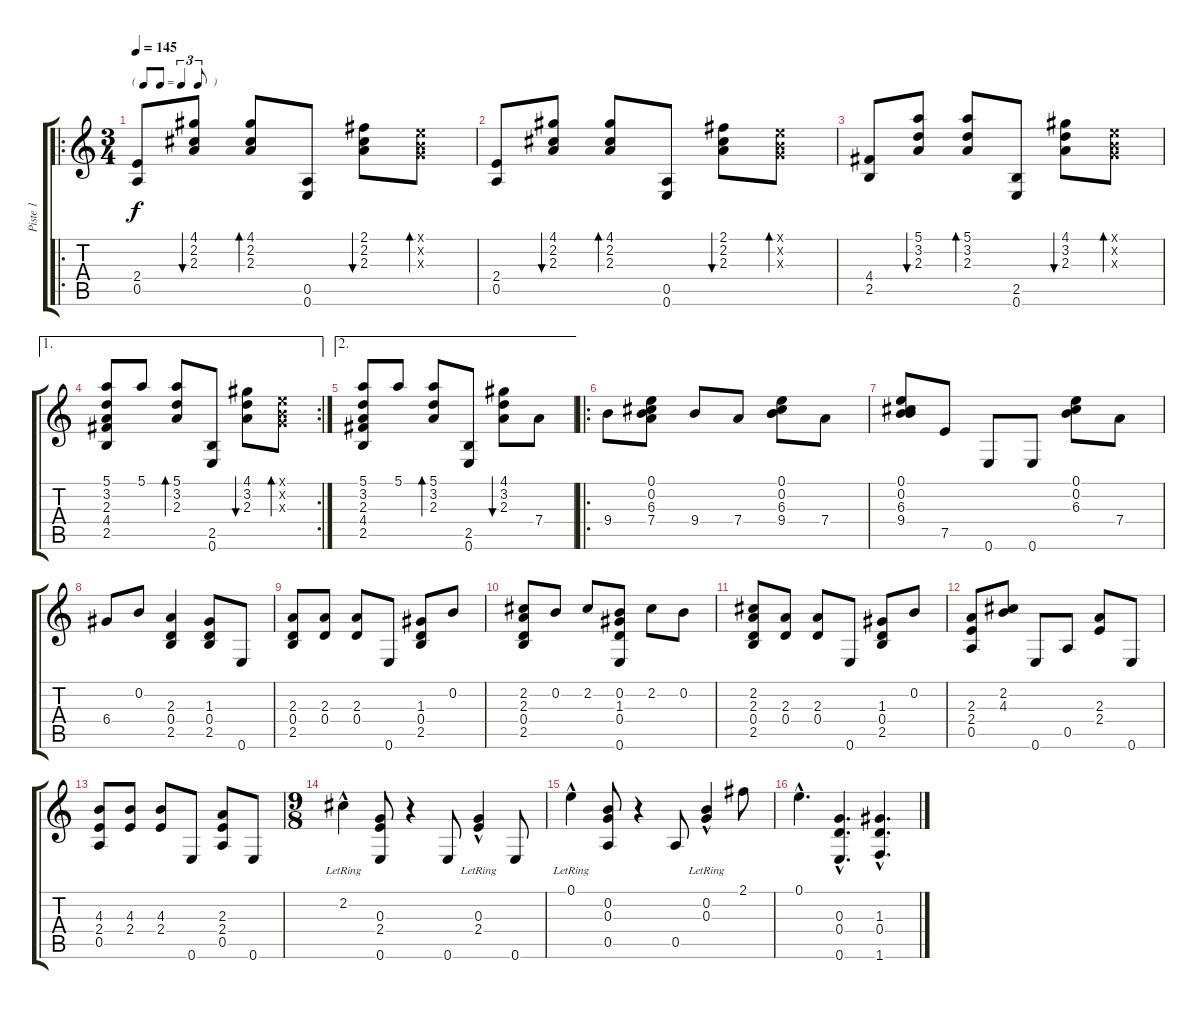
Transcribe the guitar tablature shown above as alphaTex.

\track ("Piste 1" "Piste 1") {instrument acousticguitarnylon}
\staff {score tabs}
\tuning (E4 B3 G3 D3 A2 E2) {hide}
\ro
\ts (3 4)
\tf triplet8th
\tempo 145
\clef g2
\ks c
(2.4 0.5).8{dy f instrument acousticguitarnylon} (4.1 2.2 2.3).8{bu 60} (4.1 2.2 2.3).8{bd 60} (0.5 0.6).8 (2.1 2.2 2.3).8{bu 60} (0.1{x} 0.2{x} 0.3{x}).8{bd 60} |
(2.4 0.5).8 (4.1 2.2 2.3).8{bu 60} (4.1 2.2 2.3).8{bd 60} (0.5 0.6).8 (2.1 2.2 2.3).8{bu 60} (0.1{x} 0.2{x} 0.3{x}).8{bd 60} |
(4.4 2.5).8 (5.1 3.2 2.3).8{bu 60} (5.1 3.2 2.3).8{bd 60} (2.5 0.6).8 (4.1 3.2 2.3).8{bu 60} (0.1{x} 0.2{x} 0.3{x}).8{bd 60} |
\ae 1
\rc 2
(5.1 3.2 2.3 4.4 2.5).8 5.1.8 (5.1 3.2 2.3).8{bd 60} (2.5 0.6).8 (4.1 3.2 2.3).8{bu 60} (0.1{x} 0.2{x} 0.3{x}).8{bd 60} |
\ae 2
(5.1 3.2 2.3 4.4 2.5).8 5.1.8 (5.1 3.2 2.3).8{bd 60} (2.5 0.6).8 (4.1 3.2 2.3).8{bu 60} 7.4.8 |
\ro
9.4.8 (0.1 0.2 6.3 7.4).8 9.4.8 7.4.8 (0.1 0.2 6.3 9.4).8 7.4.8 |
(0.1 0.2 6.3 9.4).8 7.5.8 0.6.8 0.6.8 (0.1 0.2 6.3).8 7.4.8 |
6.4.8 0.2.8 (2.3 0.4 2.5).4 (1.3 0.4 2.5).8 0.6.8 |
(2.3 0.4 2.5).8 (2.3 0.4).8 (2.3 0.4).8 0.6.8 (1.3 0.4 2.5).8 0.2.8 |
(2.2 2.3 0.4 2.5).8 0.2.8 2.2.8 (0.2 1.3 0.4 0.6).8 2.2.8 0.2.8 |
(2.2 2.3 0.4 2.5).8 (2.3 0.4).8 (2.3 0.4).8 0.6.8 (1.3 0.4 2.5).8 0.2.8 |
(2.3 2.4 0.5).8 (2.2 4.3).8 0.6.8 0.5.8 (2.3 2.4).8 0.6.8 |
(4.3 2.4 0.5).8 (4.3 2.4).8 (4.3 2.4).8 0.6.8 (2.3 2.4 0.5).8 0.6.8 |
\ts (9 8)
2.2{hac lr}.4 (0.3 2.4 0.6).8 r.4 0.6.8 (0.3{hac lr} 2.4{hac}).4 0.6.8 |
0.1{hac lr}.4 (0.2 0.3 0.5).8 r.4 0.5.8 (0.2{hac lr} 0.3).4 2.1.8 |
0.1{hac}.4{d} (0.3{hac} 0.4{hac} 0.6{hac}).4{d} (1.3{hac} 0.4{hac} 1.6{hac}).4{d}
